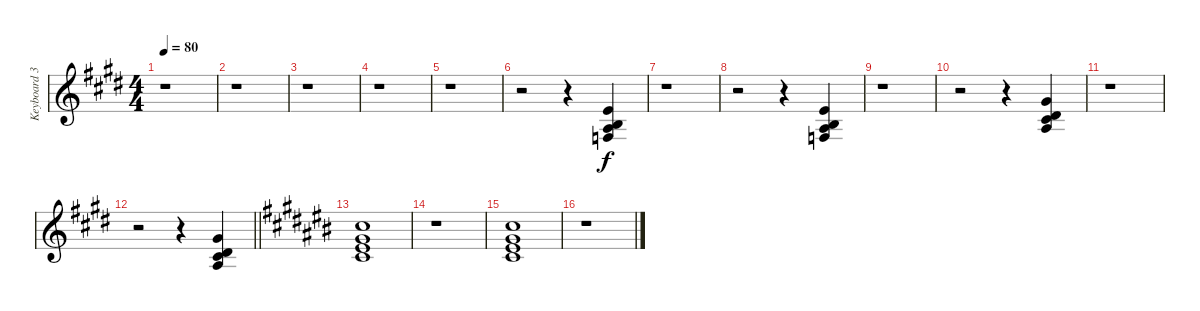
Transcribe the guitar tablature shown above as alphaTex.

\track ("Keyboard 3" "Keyboard 3") {instrument stringensemble2}
\staff {score}
\tuning (E5 B4 G4 D4 A3 E3 B2) {hide}
\ts (4 4)
\tempo 80
\clef g2
\ks e
r.1{dy f} |
r.1 |
r.1 |
r.1 |
r.1 |
r.2 r.4 (2.4 0.5 1.6 12.7).4 |
r.1 |
r.2 r.4 (2.4 0.5 1.6 12.7).4 |
r.1 |
r.2 r.4 (1.3 1.4 0.5 9.6).4 |
r.1 |
\barLineRight lightlight
r.2 r.4 (1.3 1.4 0.5 9.6).4 |
\ks c#
(2.2 1.3 3.4 4.5).1{instrument stringensemble1} |
r.1 |
(2.2 1.3 3.4 4.5).1 |
r.1
